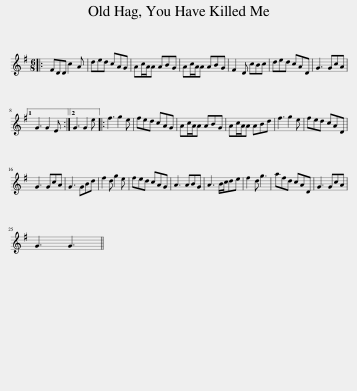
X:1
L:1/8
M:6/8
I:linebreak $
K:G
V:1 treble
V:1
|: FDD c2 A | ded cAG | Ac/A/A ABG | Ac/A/A ABG | F2 D cBc | %5
 ded cAD | G3 GcA |1$ G3 G2 E :|2 G3 G2 e |: f3 g2 e | %10
 fed cAG | Ac/A/A ABG | Ac/A/A ABd | f3 g2 e | fed cAD |$ %15
 G3 GcA | G3 GBd | f2 d g2 e | fed cAG | A3 ABG | %20
 A3 B/c/de | f2 d g3 | afd cAD | G3 GcA |$ G3 G3 || %25
